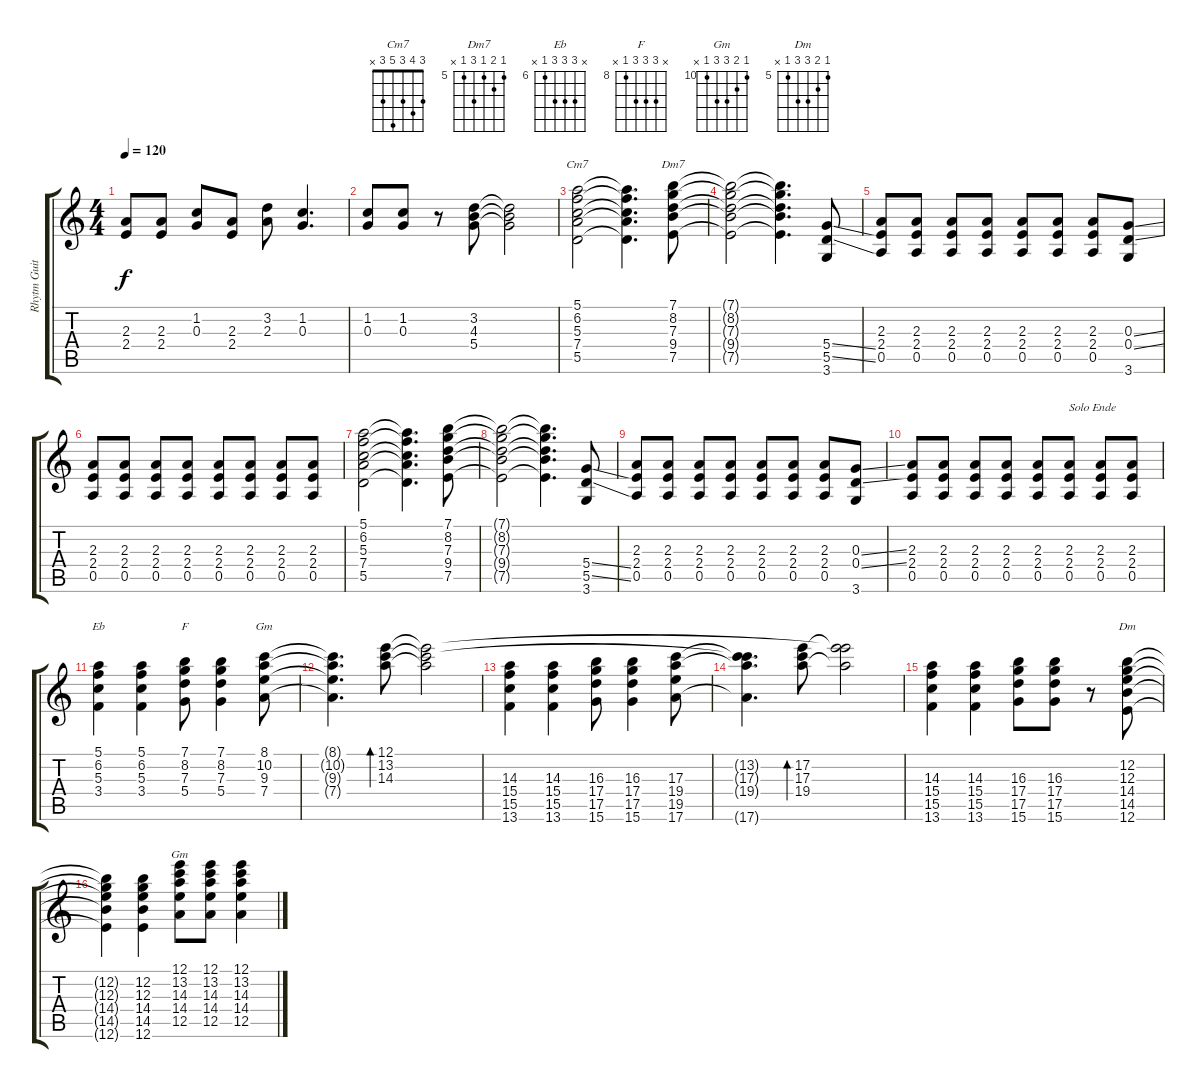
\track ("Rhytm Guitar 1" "Rhytm Guit") {instrument overdrivenguitar}
\staff {score tabs}
\tuning (E4 B3 G3 D3 A2 E2) {hide}
\chord ("Cm7" 3 4 3 5 3 x)
\chord ("Dm7" 5 6 5 7 5 x) {firstfret 5}
\chord ("Eb" x 8 8 8 6 x) {firstfret 6}
\chord ("F" x 10 10 10 8 x) {firstfret 8}
\chord ("Gm" x 11 12 12 10 x) {firstfret 10}
\chord ("Dm" 5 6 7 7 5 x) {firstfret 5}
\chord ("Gm" 10 11 12 12 10 x) {firstfret 10}
\ts (4 4)
\tempo 120
\clef g2
\ks c
(2.3 2.4).8{dy f} (2.3 2.4).8 (1.2 0.3).8 (2.3 2.4).8 (3.2 2.3).8 (1.2 0.3).4{d} |
(1.2 0.3).8 (1.2 0.3).8 r.8 (3.2 4.3 5.4).8 (3.2{t} 4.3{t} 5.4{t}).2 |
(5.1 6.2 5.3 7.4 5.5).2{ch "Cm7"} (5.1{t} 6.2{t} 5.3{t} 7.4{t} 5.5{t}).4{d} (7.1 8.2 7.3 9.4 7.5).8{ch "Dm7"} |
(7.1{t} 8.2{t} 7.3{t} 9.4{t} 7.5{t}).2 (7.1{t} 8.2{t} 7.3{t} 9.4{t} 7.5{t}).4{d} (5.4{ss} 5.5{ss} 3.6).8 |
(2.3 2.4 0.5).8 (2.3 2.4 0.5).8 (2.3 2.4 0.5).8 (2.3 2.4 0.5).8 (2.3 2.4 0.5).8 (2.3 2.4 0.5).8 (2.3 2.4 0.5).8 (0.3{ss} 0.4{ss} 3.6).8 |
(2.3 2.4 0.5).8 (2.3 2.4 0.5).8 (2.3 2.4 0.5).8 (2.3 2.4 0.5).8 (2.3 2.4 0.5).8 (2.3 2.4 0.5).8 (2.3 2.4 0.5).8 (2.3 2.4 0.5).8 |
(5.1 6.2 5.3 7.4 5.5).2 (5.1{t} 6.2{t} 5.3{t} 7.4{t} 5.5{t}).4{d} (7.1 8.2 7.3 9.4 7.5).8 |
(7.1{t} 8.2{t} 7.3{t} 9.4{t} 7.5{t}).2 (7.1{t} 8.2{t} 7.3{t} 9.4{t} 7.5{t}).4{d} (5.4{ss} 5.5{ss} 3.6).8 |
(2.3 2.4 0.5).8 (2.3 2.4 0.5).8 (2.3 2.4 0.5).8 (2.3 2.4 0.5).8 (2.3 2.4 0.5).8 (2.3 2.4 0.5).8 (2.3 2.4 0.5).8 (0.3{ss} 0.4{ss} 3.6).8 |
(2.3 2.4 0.5).8 (2.3 2.4 0.5).8 (2.3 2.4 0.5).8 (2.3 2.4 0.5).8 (2.3 2.4 0.5).8 (2.3 2.4 0.5).8{txt "Solo Ende"} (2.3 2.4 0.5).8 (2.3 2.4 0.5).8 |
(5.1 6.2 5.3 3.4).4{ch "Eb"} (5.1 6.2 5.3 3.4).4 (7.1 8.2 7.3 5.4).8{ch "F"} (7.1 8.2 7.3 5.4).4 (8.1 10.2 9.3 7.4).8{ch "Gm"} |
(8.1{t} 10.2{t} 9.3{t} 7.4{t}).4{d} (12.1 13.2 14.3).8{bd 60} (12.1{t} 13.2{t} 14.3{t}).2 |
(14.3 15.4 15.5 13.6).4 (14.3 15.4 15.5 13.6).4 (16.3 17.4 17.5 15.6).8 (16.3 17.4 17.5 15.6).4 (17.3 19.4 19.5 17.6).8 |
(13.2{t} 17.3{t} 19.4{t} 17.6{t}).4{d} (17.2 17.3 19.4).8{bd 60} (12.1{t} 17.2{t} 19.4{t}).2 |
(14.3 15.4 15.5 13.6).4 (14.3 15.4 15.5 13.6).4 (16.3 17.4 17.5 15.6).8 (16.3 17.4 17.5 15.6).8 r.8 (12.2 12.3 14.4 14.5 12.6).8{ch "Dm"} |
(12.2{t} 12.3{t} 14.4{t} 14.5{t} 12.6{t}).4 (12.2 12.3 14.4 14.5 12.6).4 (12.1 13.2 14.3 14.4 12.5).8{ch "Gm"} (12.1 13.2 14.3 14.4 12.5).8 (12.1 13.2 14.3 14.4 12.5).4
